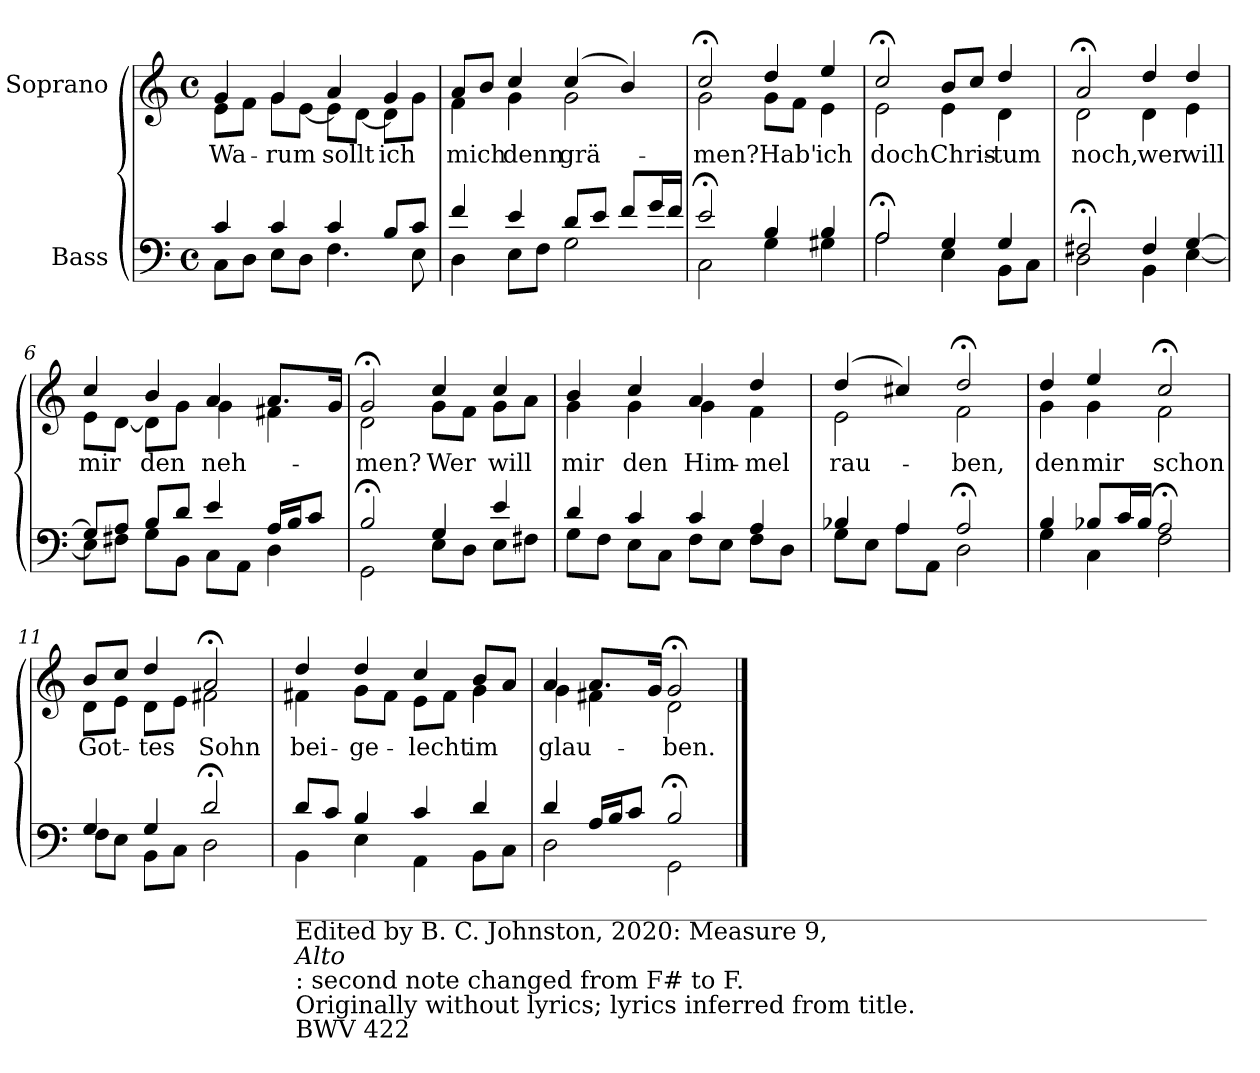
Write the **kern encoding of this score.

**kern	**kern	**text
*part2	*part1	*part1
*staff2	*staff1	*staff1
*I"Bass	*I"Soprano	*
*clefF4	*clefG2	*
*k[]	*k[]	*
*M4/4	*M4/4	*
*met(c)	*met(c)	*
*MM60	*MM60	*
=1	=1	=1
*^	*	*
!	!	!	!LO:LY:b
*	*	*^	*
4c/	8C\L	4g/	8e\L	Wa-
.	8D\J	.	8f\J	.
!	!	!	!	!LO:LY:b
4c/	8E\L	4g/	8g\L	-rum
.	8D\J	.	[8e\J	.
!	!	!	!	!LO:LY:b
4c/	4.F\	4a/	8e\L]	sollt
.	.	.	[8d\J	.
!	!	!	!	!LO:LY:b
8B/L	.	4g/	8d\L]	ich
8c/J	8E\	.	8g\J	.
=2	=2	=2	=2	=2
!	!	!	!	!LO:LY:b
4f/	4D\	8a/L	4f\	mich
.	.	8b/J	.	.
!	!	!	!	!LO:LY:b
4e/	8E\L	4cc/	4g\	denn
.	8F\J	.	.	.
!	!	!	!	!LO:LY:b
8d/L	2G\	(>4cc/	2g\	grä-
8e/J	.	.	.	.
8f/L	.	4b/)	.	.
16g/L	.	.	.	.
16f/JJ	.	.	.	.
=3	=3	=3	=3	=3
!	!	!	!	!LO:LY:b
2e;</	2C\	2cc;</	2g\	-men?
!	!	!	!	!LO:LY:b
4B/	4G\	4dd/	8g\L	Hab'
.	.	.	8f\J	.
!	!	!	!	!LO:LY:b
4B/	4G#X\	4ee/	4e\	ich
=4	=4	=4	=4	=4
!	!	!	!	!LO:LY:b
2A;</	2A\	2cc;</	2e\	doch
!	!	!	!	!LO:LY:b
4G/	4E\	8b/L	4e\	Chris-
.	.	8cc/J	.	.
!	!	!	!	!LO:LY:b
4G/	8BB\L	4dd/	4d\	-tum
.	8C\J	.	.	.
=5	=5	=5	=5	=5
!	!	!	!	!LO:LY:b
2F#X;</	2D\	2a;</	2d\	noch,
!	!	!	!	!LO:LY:b
4F#/	4BB\	4dd/	4d\	wer
!	!	!	!	!LO:LY:b
[4G/	[4E\	4dd/	4e\	will
=6	=6	=6	=6	=6
!	!	!	!	!LO:LY:b
8G/L]	8E\L]	4cc/	8e\L	mir
8A/J	8F#X\J	.	[8d\J	.
!	!	!	!	!LO:LY:b
8B/L	8G\L	4b/	8d\L]	den
8d/J	8BB\J	.	8g\J	.
!	!	!	!	!LO:LY:b
4e/	8C\L	4a/	4g\	neh-
.	8AA\J	.	.	.
16A/LL	4D\	8.a/L	4f#X\	.
16B/J	.	.	.	.
8c/J	.	.	.	.
.	.	16g/Jk	.	.
!!LO:LB:g=z	!!
=7	=7	=7	=7	=7
!	!	!	!	!LO:LY:b
2B;</	2GG\	2g;</	2d\	-men?
!	!	!	!	!LO:LY:b
4G/	8E\L	4cc/	8g\L	Wer
.	8D\J	.	8f\J	.
!	!	!	!	!LO:LY:b
4e/	8E\L	4cc/	8g\L	will
.	8F#X\J	.	8a\J	.
=8	=8	=8	=8	=8
!	!	!	!	!LO:LY:b
4d/	8G\L	4b/	4g\	mir
.	8F\J	.	.	.
!	!	!	!	!LO:LY:b
4c/	8E\L	4cc/	4g\	den
.	8C\J	.	.	.
!	!	!	!	!LO:LY:b
4c/	8F\L	4a/	4g\	Him-
.	8E\J	.	.	.
!	!	!	!	!LO:LY:b
4A/	8F\L	4dd/	4f\	-mel
.	8D\J	.	.	.
=9	=9	=9	=9	=9
!	!	!	!	!LO:LY:b
4B-X/	8G\L	(>4dd/	2e\	rau-
.	8E\J	.	.	.
4A/	8A\L	4cc#X/)	.	.
.	8AA\J	.	.	.
!	!	!	!	!LO:LY:b
2A;</	2D\	2dd;</	2f\	-ben,
=10	=10	=10	=10	=10
!	!	!	!	!LO:LY:b
4B/	4G\	4dd/	4g\	den
!	!	!	!	!LO:LY:b
8B-X/L	4C\	4ee/	4g\	mir
16c/L	.	.	.	.
16B-/JJ	.	.	.	.
!	!	!	!	!LO:LY:b
2A;</	2F\	2cc;</	2f\	schon
=11	=11	=11	=11	=11
!	!	!	!	!LO:LY:b
4G/	8F\L	8b/L	8d\L	Got-
.	8E\J	8cc/J	8e\J	.
!	!	!	!	!LO:LY:b
4G/	8BB\L	4dd/	8d\L	-tes
.	8C\J	.	8e\J	.
!	!	!	!	!LO:LY:b
2d;</	2D\	2a;</	2f#X\	Sohn
=12	=12	=12	=12	=12
!LO:TX:b:t=___________________________________________________________________________	!	!	!	!
!LO:TX:b:t=Edited by B. C. Johnston, 2020&colon; Measure 9,	!	!	!	!
!LO:TX:b:i:t=Alto	!	!	!	!
!LO:TX:b:t=&colon; second note changed from F# to F.	!	!	!	!
!LO:TX:b:t=Originally without lyrics; lyrics inferred from title.	!	!	!	!
!LO:TX:b:t=BWV 422	!	!	!	!
!	!	!	!	!LO:LY:b
8d/L	4BB\	4dd/	4f#X\	bei-
8c/J	.	.	.	.
!	!	!	!	!LO:LY:b
4B/	4E\	4dd/	8g\L	-ge-
.	.	.	8f#\J	.
!	!	!	!	!LO:LY:b
4c/	4AA\	4cc/	8e\L	-lecht
.	.	.	8f#\J	.
!	!	!	!	!LO:LY:b
4d/	8BB\L	8b/L	4g\	im
.	8C\J	8a/J	.	.
=13	=13	=13	=13	=13
!	!	!	!	!LO:LY:b
4d/	2D\	4a/	4g\	glau-
16A/LL	.	8.a/L	4f#X\	.
16B/J	.	.	.	.
8c/J	.	.	.	.
.	.	16g/Jk	.	.
!	!	!	!	!LO:LY:b
2B;</	2GG\	2g;</	2d\	-ben.
*v	*v	*	*	*
*	*v	*v	*
==	==	==
*-	*-	*-
